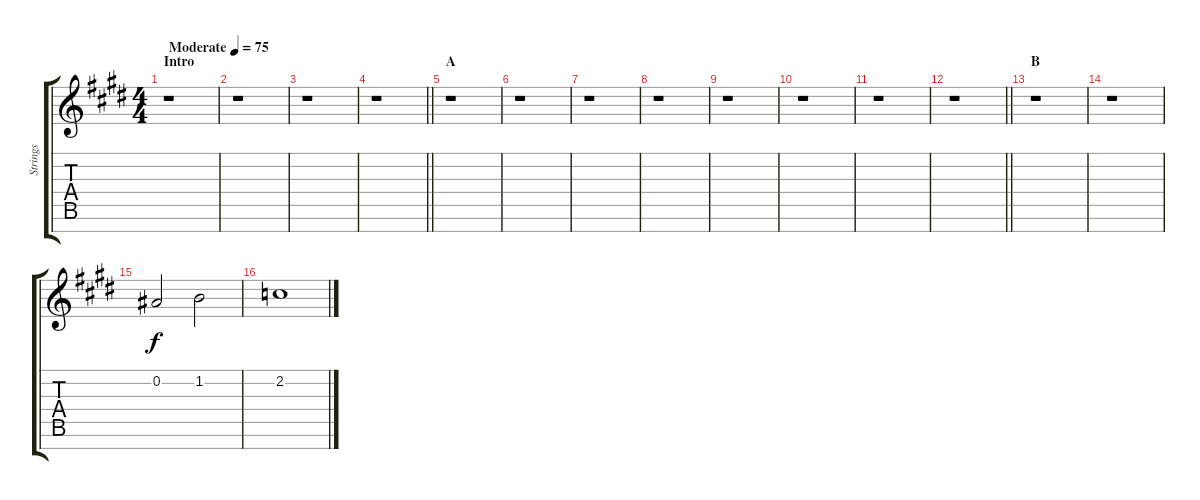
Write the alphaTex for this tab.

\track ("Strings" "Strings") {instrument stringensemble1}
\staff {score tabs}
\tuning (Eb5 Bb4 Gb4 Db4 Ab3 Eb3 Bb2) {hide}
\ts (4 4)
\section ("" "Intro")
\tempo (75 "Moderate")
\clef g2
\ks e
r.1{dy f instrument stringensemble1} |
r.1 |
r.1 |
\barLineRight lightlight
r.1 |
\section ("" "A")
r.1 |
r.1 |
r.1 |
r.1 |
r.1 |
r.1 |
r.1 |
\barLineRight lightlight
r.1 |
\section ("" "B")
r.1 |
r.1 |
0.2.2 1.2.2 |
2.2.1
